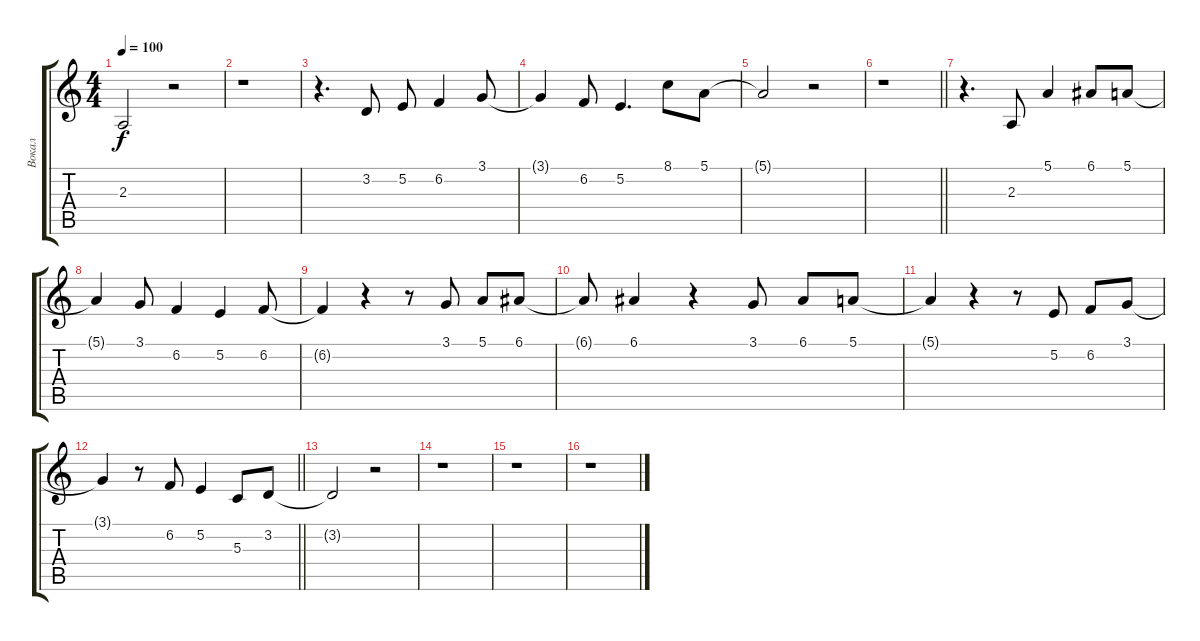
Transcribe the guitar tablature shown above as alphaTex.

\track ("Вокал" "Вокал") {instrument tenorsax}
\staff {score tabs}
\tuning (E4 B3 G3 D3 A2 E2) {hide}
\ts (4 4)
\tempo 100
\clef g2
\ks c
2.3{t}.2{dy f} r.2 |
r.1 |
r.4{d} 3.2.8 5.2.8 6.2.4 3.1.8 |
3.1{t}.4 6.2.8 5.2.4{d} 8.1.8 5.1.8 |
5.1{t}.2 r.2 |
\barLineRight lightlight
r.1 |
r.4{d} 2.3.8 5.1.4 6.1.8 5.1.8 |
5.1{t}.4 3.1.8 6.2.4 5.2.4 6.2.8 |
6.2{t}.4 r.4 r.8 3.1.8 5.1.8 6.1.8 |
6.1{t}.8 6.1.4 r.4 3.1.8 6.1.8 5.1.8 |
5.1{t}.4 r.4 r.8 5.2.8 6.2.8 3.1.8 |
\barLineRight lightlight
3.1{t}.4 r.8 6.2.8 5.2.4 5.3.8 3.2.8 |
3.2{t}.2 r.2 |
r.1 |
r.1 |
r.1
